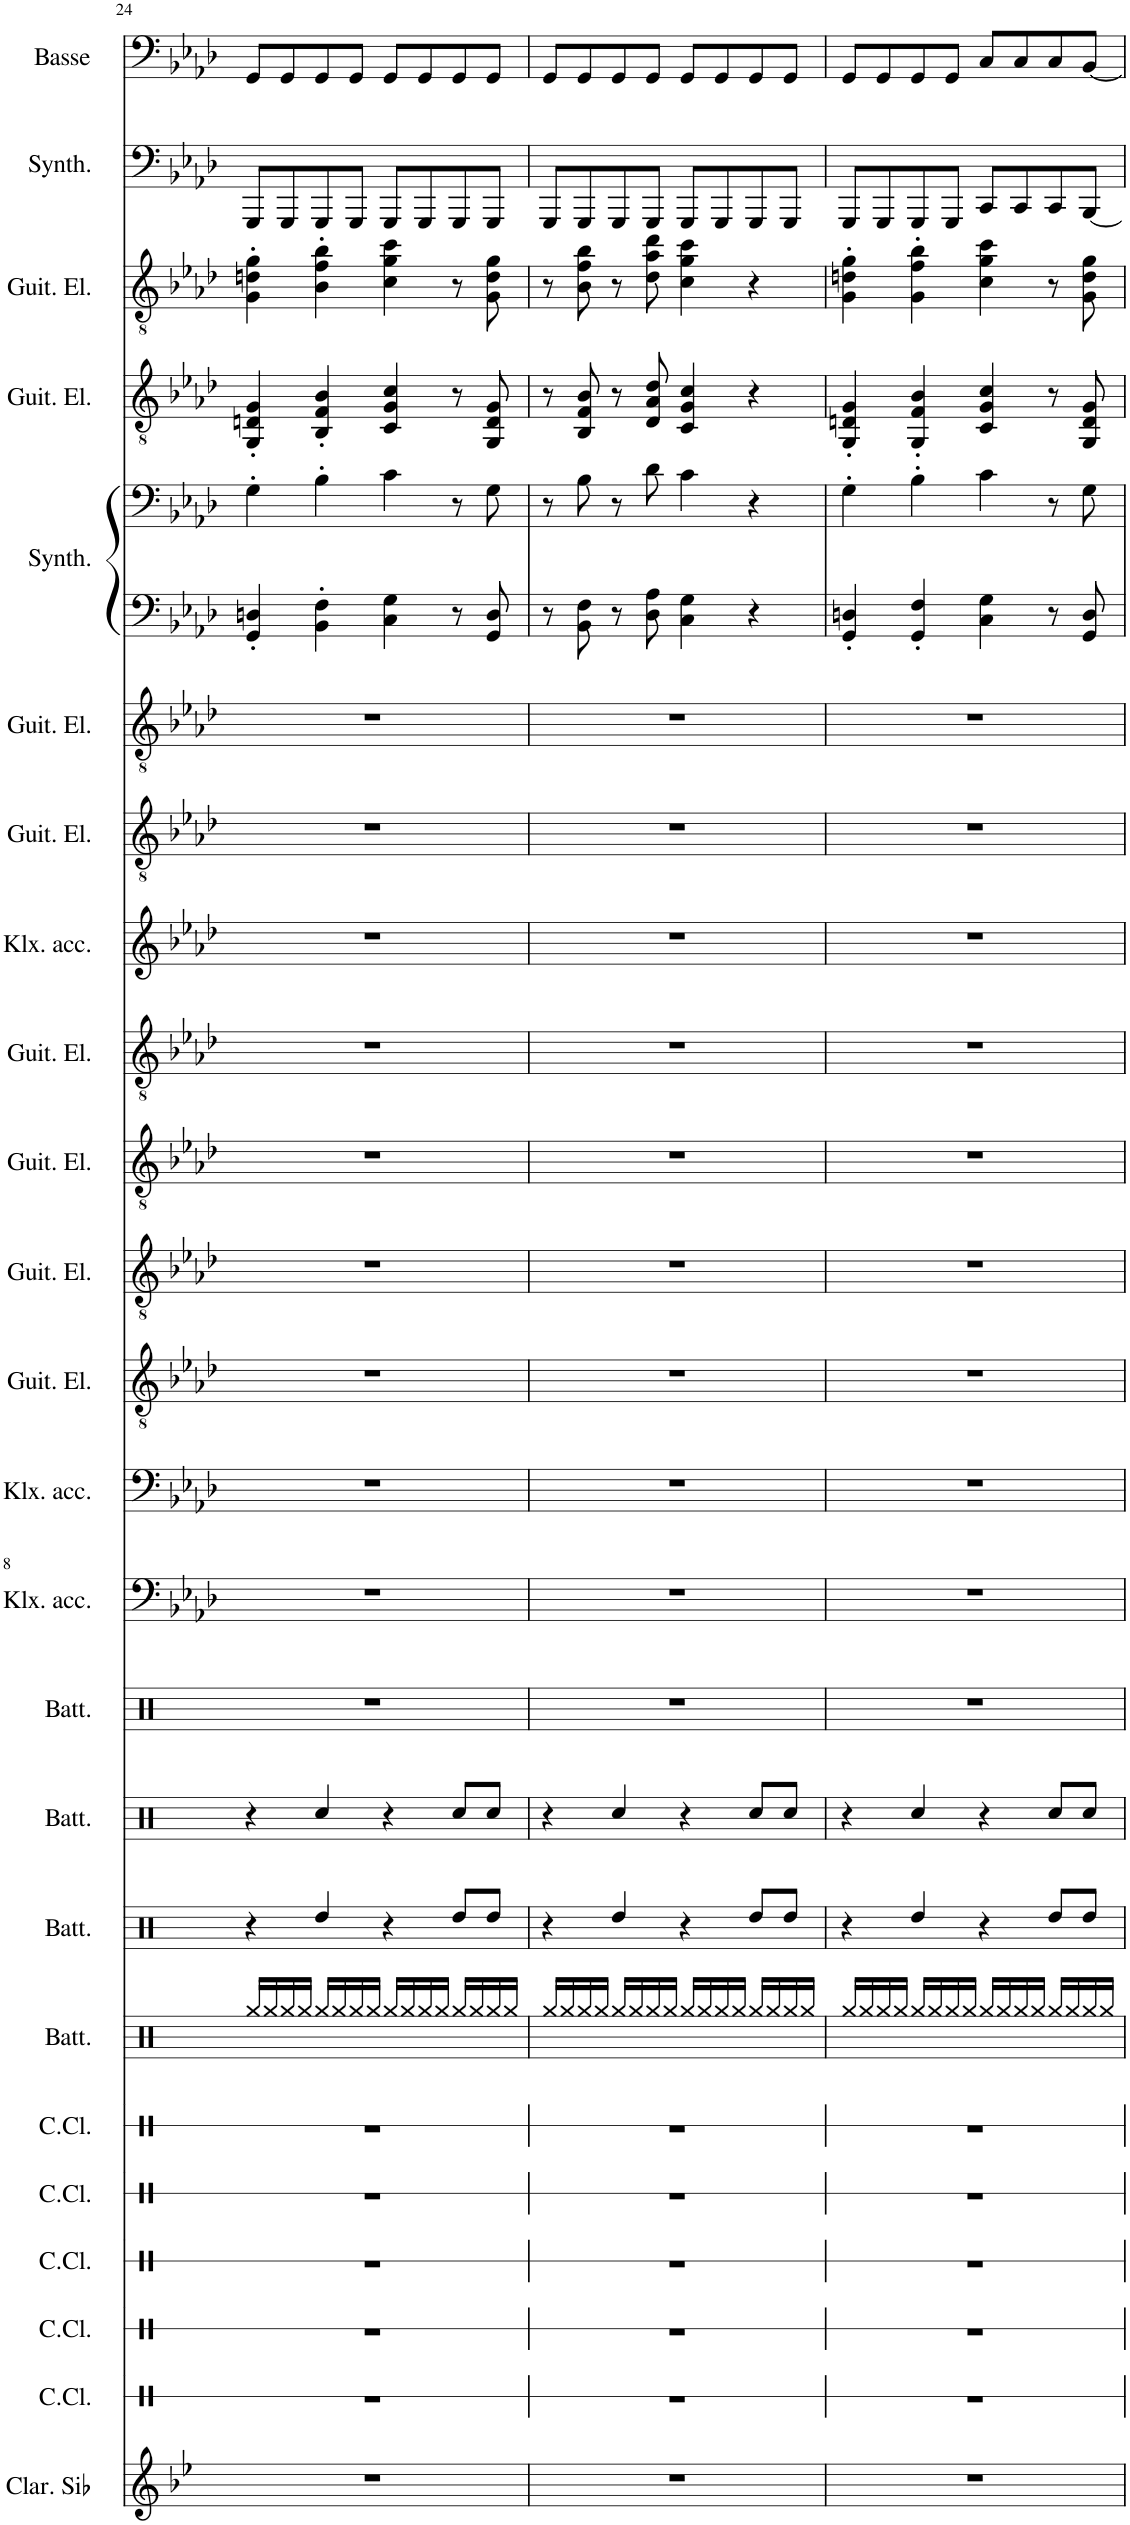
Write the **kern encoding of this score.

**kern	**kern	**kern	**kern	**kern	**kern	**kern	**kern	**kern	**kern	**kern	**kern	**kern	**kern	**kern	**kern	**kern	**kern	**kern	**kern	**kern	**kern	**kern	**kern	**kern
*part24	*part23	*part22	*part21	*part20	*part19	*part18	*part17	*part16	*part15	*part14	*part13	*part12	*part11	*part10	*part9	*part8	*part7	*part6	*part5	*part5	*part4	*part3	*part2	*part1
*staff25	*staff24	*staff23	*staff22	*staff21	*staff20	*staff19	*staff18	*staff17	*staff16	*staff15	*staff14	*staff13	*staff12	*staff11	*staff10	*staff9	*staff8	*staff7	*staff6	*staff5	*staff4	*staff3	*staff2	*staff1
*I"Clarinette en Sib	*I"Caisse claire	*I"Caisse claire	*I"Caisse claire	*I"Caisse claire	*I"Caisse claire	*I"Batterie	*I"Batterie	*I"Batterie	*I"Batterie	*I"Klaxon accordés.	*I"Klaxon accordés.	*I"Guitare électrique	*I"Guitare électrique	*I"Guitare électrique	*I"Guitare électrique	*I"Klaxon accordés.	*I"Guitare électrique	*I"Guitare électrique	*I"Synthétiseur de triangles	*	*I"Guitare électrique	*I"Guitare électrique	*I"Synthétiseur d'effets	*I"Basse acoustique
*I'Clar. Sib	*I'C.Cl.	*I'C.Cl.	*I'C.Cl.	*I'C.Cl.	*I'C.Cl.	*I'Batt.	*I'Batt.	*I'Batt.	*I'Batt.	*I'Klx. acc.	*I'Klx. acc.	*I'Guit. El.	*I'Guit. El.	*I'Guit. El.	*I'Guit. El.	*I'Klx. acc.	*I'Guit. El.	*I'Guit. El.	*I'Synth.	*	*I'Guit. El.	*I'Guit. El.	*I'Synth.	*I'Basse
!!LO:PB:g=z
*clefG2	*clefX	*clefX	*clefX	*clefX	*clefX	*clefX	*clefX	*clefX	*clefX	*clefF4	*clefF4	*clefGv2	*clefGv2	*clefGv2	*clefGv2	*clefG2	*clefGv2	*clefGv2	*clefF4	*clefF4	*clefGv2	*clefGv2	*clefF4	*clefF4
*Trd1c2	*	*	*	*	*	*	*	*	*	*	*	*	*	*	*	*	*	*	*	*	*	*	*	*Trd7c12
*k[b-e-]	*k[b-e-a-d-]	*k[b-e-a-d-]	*k[b-e-a-d-]	*k[b-e-a-d-]	*k[b-e-a-d-]	*k[]	*k[]	*k[]	*k[]	*k[b-e-a-d-]	*k[b-e-a-d-]	*k[b-e-a-d-]	*k[b-e-a-d-]	*k[b-e-a-d-]	*k[b-e-a-d-]	*k[b-e-a-d-]	*k[b-e-a-d-]	*k[b-e-a-d-]	*k[b-e-a-d-]	*k[b-e-a-d-]	*k[b-e-a-d-]	*k[b-e-a-d-]	*k[b-e-a-d-]	*k[b-e-a-d-]
*M4/4	*M4/4	*M4/4	*M4/4	*M4/4	*M4/4	*M4/4	*M4/4	*M4/4	*M4/4	*M4/4	*M4/4	*M4/4	*M4/4	*M4/4	*M4/4	*M4/4	*M4/4	*M4/4	*M4/4	*M4/4	*M4/4	*M4/4	*M4/4	*M4/4
=24	=24	=24	=24	=24	=24	=24	=24	=24	=24	=24	=24	=24	=24	=24	=24	=24	=24	=24	=24	=24	=24	=24	=24	=24
1r	1r	1r	1r	1r	1r	16Rgg/LL	4r	4r	1r	1r	1r	1r	1r	1r	1r	1r	1r	1r	4GG/' 4Dn/'	4G'\	4GG/' 4Dn/' 4G/'	4G\' 4dn\' 4g\'	8GGG/L	8GG/L
.	.	.	.	.	.	16Rgg/	.	.	.	.	.	.	.	.	.	.	.	.	.	.	.	.	.	.
.	.	.	.	.	.	16Rgg/	.	.	.	.	.	.	.	.	.	.	.	.	.	.	.	.	8GGG/	8GG/
.	.	.	.	.	.	16Rgg/JJ	.	.	.	.	.	.	.	.	.	.	.	.	.	.	.	.	.	.
.	.	.	.	.	.	16Rgg/LL	4Rdd/	4Rcc/	.	.	.	.	.	.	.	.	.	.	4BB-\' 4F\'	4B-'\	4BB-/' 4F/' 4B-/'	4B-\' 4f\' 4b-\'	8GGG/	8GG/
.	.	.	.	.	.	16Rgg/	.	.	.	.	.	.	.	.	.	.	.	.	.	.	.	.	.	.
.	.	.	.	.	.	16Rgg/	.	.	.	.	.	.	.	.	.	.	.	.	.	.	.	.	8GGG/J	8GG/J
.	.	.	.	.	.	16Rgg/JJ	.	.	.	.	.	.	.	.	.	.	.	.	.	.	.	.	.	.
.	.	.	.	.	.	16Rgg/LL	4r	4r	.	.	.	.	.	.	.	.	.	.	4C\ 4G\	4c\	4C/ 4G/ 4c/	4c\ 4g\ 4cc\	8GGG/L	8GG/L
.	.	.	.	.	.	16Rgg/	.	.	.	.	.	.	.	.	.	.	.	.	.	.	.	.	.	.
.	.	.	.	.	.	16Rgg/	.	.	.	.	.	.	.	.	.	.	.	.	.	.	.	.	8GGG/	8GG/
.	.	.	.	.	.	16Rgg/JJ	.	.	.	.	.	.	.	.	.	.	.	.	.	.	.	.	.	.
.	.	.	.	.	.	16Rgg/LL	8Rdd/L	8Rcc/L	.	.	.	.	.	.	.	.	.	.	8r	8r	8r	8r	8GGG/	8GG/
.	.	.	.	.	.	16Rgg/	.	.	.	.	.	.	.	.	.	.	.	.	.	.	.	.	.	.
.	.	.	.	.	.	16Rgg/	8Rdd/J	8Rcc/J	.	.	.	.	.	.	.	.	.	.	8GG/ 8D/	8G\	8GG/ 8D/ 8G/	8G\ 8d\ 8g\	8GGG/J	8GG/J
.	.	.	.	.	.	16Rgg/JJ	.	.	.	.	.	.	.	.	.	.	.	.	.	.	.	.	.	.
=25	=25	=25	=25	=25	=25	=25	=25	=25	=25	=25	=25	=25	=25	=25	=25	=25	=25	=25	=25	=25	=25	=25	=25	=25
1r	1r	1r	1r	1r	1r	16Rgg/LL	4r	4r	1r	1r	1r	1r	1r	1r	1r	1r	1r	1r	8r	8r	8r	8r	8GGG/L	8GG/L
.	.	.	.	.	.	16Rgg/	.	.	.	.	.	.	.	.	.	.	.	.	.	.	.	.	.	.
.	.	.	.	.	.	16Rgg/	.	.	.	.	.	.	.	.	.	.	.	.	8BB-\ 8F\	8B-\	8BB-/ 8F/ 8B-/	8B-\ 8f\ 8b-\	8GGG/	8GG/
.	.	.	.	.	.	16Rgg/JJ	.	.	.	.	.	.	.	.	.	.	.	.	.	.	.	.	.	.
.	.	.	.	.	.	16Rgg/LL	4Rdd/	4Rcc/	.	.	.	.	.	.	.	.	.	.	8r	8r	8r	8r	8GGG/	8GG/
.	.	.	.	.	.	16Rgg/	.	.	.	.	.	.	.	.	.	.	.	.	.	.	.	.	.	.
.	.	.	.	.	.	16Rgg/	.	.	.	.	.	.	.	.	.	.	.	.	8D-\ 8A-\	8d-\	8D-/ 8A-/ 8d-/	8d-\ 8a-\ 8dd-\	8GGG/J	8GG/J
.	.	.	.	.	.	16Rgg/JJ	.	.	.	.	.	.	.	.	.	.	.	.	.	.	.	.	.	.
.	.	.	.	.	.	16Rgg/LL	4r	4r	.	.	.	.	.	.	.	.	.	.	4C\ 4G\	4c\	4C/ 4G/ 4c/	4c\ 4g\ 4cc\	8GGG/L	8GG/L
.	.	.	.	.	.	16Rgg/	.	.	.	.	.	.	.	.	.	.	.	.	.	.	.	.	.	.
.	.	.	.	.	.	16Rgg/	.	.	.	.	.	.	.	.	.	.	.	.	.	.	.	.	8GGG/	8GG/
.	.	.	.	.	.	16Rgg/JJ	.	.	.	.	.	.	.	.	.	.	.	.	.	.	.	.	.	.
.	.	.	.	.	.	16Rgg/LL	8Rdd/L	8Rcc/L	.	.	.	.	.	.	.	.	.	.	4r	4r	4r	4r	8GGG/	8GG/
.	.	.	.	.	.	16Rgg/	.	.	.	.	.	.	.	.	.	.	.	.	.	.	.	.	.	.
.	.	.	.	.	.	16Rgg/	8Rdd/J	8Rcc/J	.	.	.	.	.	.	.	.	.	.	.	.	.	.	8GGG/J	8GG/J
.	.	.	.	.	.	16Rgg/JJ	.	.	.	.	.	.	.	.	.	.	.	.	.	.	.	.	.	.
=26	=26	=26	=26	=26	=26	=26	=26	=26	=26	=26	=26	=26	=26	=26	=26	=26	=26	=26	=26	=26	=26	=26	=26	=26
1r	1r	1r	1r	1r	1r	16Rgg/LL	4r	4r	1r	1r	1r	1r	1r	1r	1r	1r	1r	1r	4GG/' 4Dn/'	4G'\	4GG/' 4Dn/' 4G/'	4G\' 4dn\' 4g\'	8GGG/L	8GG/L
.	.	.	.	.	.	16Rgg/	.	.	.	.	.	.	.	.	.	.	.	.	.	.	.	.	.	.
.	.	.	.	.	.	16Rgg/	.	.	.	.	.	.	.	.	.	.	.	.	.	.	.	.	8GGG/	8GG/
.	.	.	.	.	.	16Rgg/JJ	.	.	.	.	.	.	.	.	.	.	.	.	.	.	.	.	.	.
.	.	.	.	.	.	16Rgg/LL	4Rdd/	4Rcc/	.	.	.	.	.	.	.	.	.	.	4GG/' 4F/'	4B-'\	4GG/' 4F/' 4B-/'	4G\' 4f\' 4b-\'	8GGG/	8GG/
.	.	.	.	.	.	16Rgg/	.	.	.	.	.	.	.	.	.	.	.	.	.	.	.	.	.	.
.	.	.	.	.	.	16Rgg/	.	.	.	.	.	.	.	.	.	.	.	.	.	.	.	.	8GGG/J	8GG/J
.	.	.	.	.	.	16Rgg/JJ	.	.	.	.	.	.	.	.	.	.	.	.	.	.	.	.	.	.
.	.	.	.	.	.	16Rgg/LL	4r	4r	.	.	.	.	.	.	.	.	.	.	4C\ 4G\	4c\	4C/ 4G/ 4c/	4c\ 4g\ 4cc\	8CC/L	8C/L
.	.	.	.	.	.	16Rgg/	.	.	.	.	.	.	.	.	.	.	.	.	.	.	.	.	.	.
.	.	.	.	.	.	16Rgg/	.	.	.	.	.	.	.	.	.	.	.	.	.	.	.	.	8CC/	8C/
.	.	.	.	.	.	16Rgg/JJ	.	.	.	.	.	.	.	.	.	.	.	.	.	.	.	.	.	.
.	.	.	.	.	.	16Rgg/LL	8Rdd/L	8Rcc/L	.	.	.	.	.	.	.	.	.	.	8r	8r	8r	8r	8CC/	8C/
.	.	.	.	.	.	16Rgg/	.	.	.	.	.	.	.	.	.	.	.	.	.	.	.	.	.	.
.	.	.	.	.	.	16Rgg/	8Rdd/J	8Rcc/J	.	.	.	.	.	.	.	.	.	.	8GG/ 8D/	8G\	8GG/ 8D/ 8G/	8G\ 8d\ 8g\	[8BBB-/J	[8BB-/J
.	.	.	.	.	.	16Rgg/JJ	.	.	.	.	.	.	.	.	.	.	.	.	.	.	.	.	.	.
=	=	=	=	=	=	=	=	=	=	=	=	=	=	=	=	=	=	=	=	=	=	=	=	=
*-	*-	*-	*-	*-	*-	*-	*-	*-	*-	*-	*-	*-	*-	*-	*-	*-	*-	*-	*-	*-	*-	*-	*-	*-
